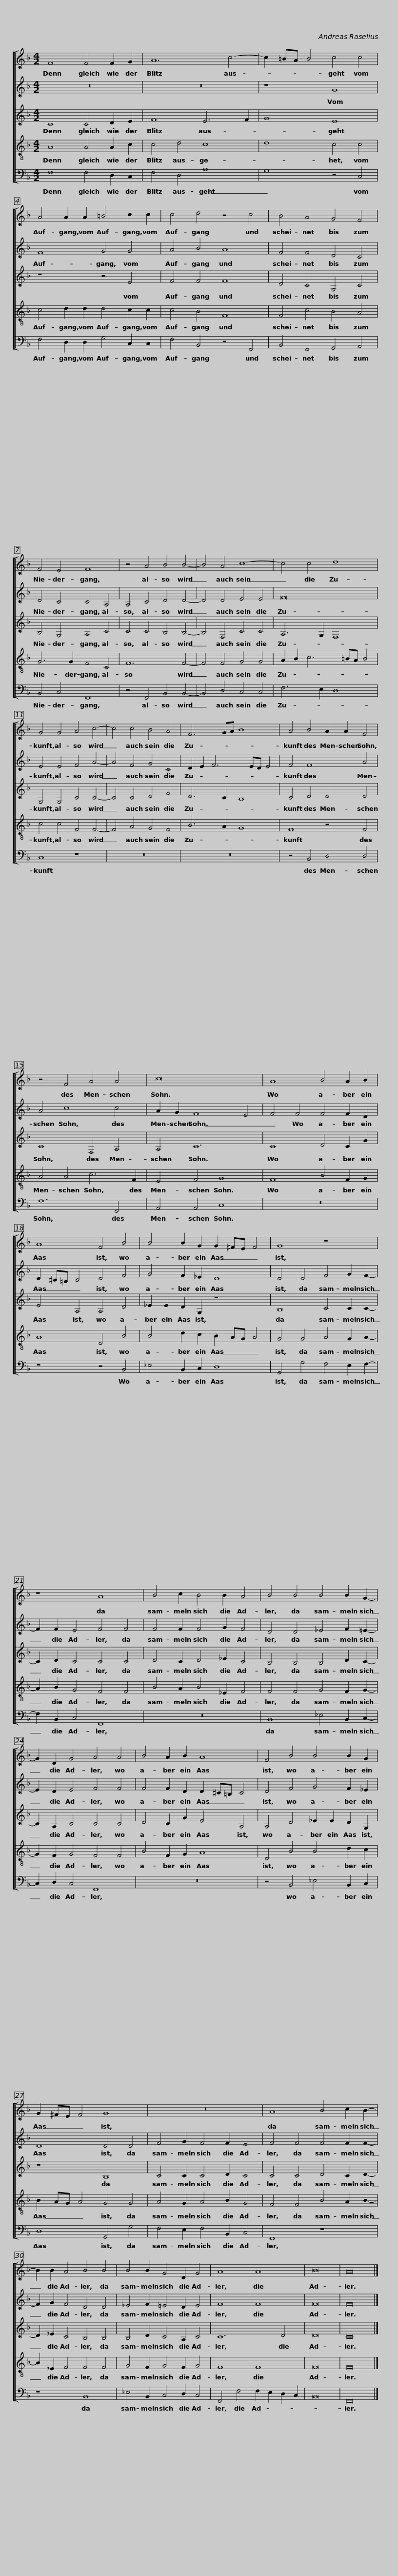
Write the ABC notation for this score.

X:1
%%score [ 1 2 3 4 5 ]
L:1/8
M:4/2
I:linebreak $
K:F
V:1 treble
V:2 treble
V:3 treble
V:4 treble-8
V:5 bass
V:1
 F8 F4 F2 G2 | A12 c4- | c2 =BA B4 c4 c4 |$ A4 A2 A2 =B4 c2 c2 | c4 d4 z4 c4 | %5
 B4 A4 G4 F4 |$ F4 E4 F8 | z4 A4 B4 B4- | B4 A4 c8- | c4 c4 d8 |$ %10
 G4 G4 A4 c4- | c4 c4 B4 A4 | F6 GA B8 | A4 B4 A2 A2 F4 |$ z4 F4 A4 A4 | %15
 c16 | A8 B4 A2 B2 |$ A8 F4 B4 | B4 B2 G2 G2 ^FE F4 | G8 z8 |$ %20
 z8 A8 | B4 c2 B4 B2 A4 | B4 B4 B4 B2 G2- |$ G2 D2 G4 A4 A4 | B4 A2 B2 A8 | %25
 F4 B4 B4 B2 G2 |$ G2 ^FE F4 G8 | z16 | A8 B4 c2 B2- |$ B2 B2 A4 B4 B4 | %30
 B4 B2 G4 D2 G4 | A8 A8 | B16 | A16 |] %34
V:2
 z16 | z16 | z8 G8 |$ F8 G4 G4 | A4 B4 A8 | %5
 F4 F4 D4 C4 |$ D4 C4 C4 A,4 | A,4 C4 D4 D4- | D4 D4 E4 E4 | F16 |$ %10
 E4 E4 F4 A4- | A4 F4 G4 C4 | D2 E2 F6 ED E4 | F4 F8 A4 |$ A4 c8 c4 | %15
 A2 G2 F8 E4 | F4 F4 F4 F2 D2 |$ D2 ^C=B, C4 D4 F4 | G4 F2 _E2 D8 | D4 D4 F4 G2 F2- |$ %20
 F2 F2 E4 F4 F4 | F4 F2 F4 G2 F4 | D4 D4 _E4 F2 =E2- |$ E2 D2 E4 F4 F4 | F4 F2 D2 D2 ^C=B, C4 | %25
 D4 F4 G4 F2 _E2 |$ D8 D4 D4 | F4 G2 F4 F2 E4 | F4 F4 F4 F2 F2- |$ F2 G2 F4 D4 D4 | %30
 _E4 F2 =E4 D2 E4 | F8 F8 | F16 | F16 |] %34
V:3
 C8 C4 D2 E2 | F8 E6 F2 | G8 E8 |$ z8 z4 E4 | F4 F4 F8 | %5
 D4 C4 G,4 C4 |$ B,4 G,4 A,4 C4 | C4 C4 B,4 B,4- | B,4 F,4 C4 C4 | A,6 G,2 F,8 |$ %10
 G,4 G,4 C4 C4- | C4 C4 D4 F4 | D6 C2 B,8 | C4 D4 D4 D4 |$ C8 F,4 A,4 | %15
 A,4 C12 | C8 D4 C2 G2 |$ E4 A,4 A,4 D4 | _E2 E2 D2 G,2 z8 | B,8 C4 C2 C2- |$ %20
 C2 D2 C4 C4 C4 | D4 C2 D4 _E2 C4 | B,4 B,4 B,4 D2 C2- |$ C2 A,2 C4 C4 C4 | D4 C2 G2 E4 A,4 | %25
 A,4 D4 _E2 E2 D2 G,2 |$ z8 B,8 | C4 C2 C4 D2 C4 | C4 C4 D4 C2 D2- |$ D2 _E2 C4 B,4 B,4 | %30
 B,4 D2 C4 A,2 C4 | C12 D4 | D16 | C16 |] %34
V:4
 A8 A4 A2 c2 | c4 d4 c8 | d8 c4 c4 |$ c4 d2 d2 d4 c2 c2 | c4 B4 F8 | %5
 F4 c4 B4 A4 |$ G6 G2 F4 C4 | F12 F4- | F4 F4 G4 G4 | A2 B2 c6 =BA B4 |$ %10
 c4 c4 F4 F4- | F4 A4 G4 F4 | B6 A2 G8 | F8 z4 F4 |$ A4 A4 c6 F2 | %15
 E4 F4 G8 | F8 B4 F2 G2 |$ A8 D4 B4 | B4 d2 c2 B2 AG A4 | G4 G4 A4 G2 A2- |$ %20
 A2 B2 G4 F4 F4 | B4 A2 B4 _E2 F4 | F4 F4 G4 F2 G2- |$ G2 F2 G4 F4 F4 | B4 F2 G2 A8 | %25
 D4 B4 B4 d2 c2 |$ B2 AG A4 G4 G4 | A4 G2 A4 B2 G4 | F4 F4 B4 A2 B2- |$ B2 _E2 F4 F4 F4 | %30
 G4 F2 G4 F2 G4 | F8 F8 | F16 | F16 |] %34
V:5
 F,8 F,4 D,2 C,2 | F,4 D,4 A,8 | G,8 z4 C,4 |$ F,4 D,2 D,2 G,4 C,2 C,2 | F,4 B,,4 z4 F,,4 | %5
 B,,4 F,,4 G,,4 A,,4 |$ B,,4 C,4 F,,8 | z4 F,,4 B,,4 B,,4- | B,,4 D,4 C,4 C,4 | F,6 E,2 D,8 |$ %10
 C,8 z8 | z16 | z16 | z4 B,,4 D,4 D,4 |$ F,12 F,,4 | %15
 A,,4 A,,4 C,8 | z16 |$ z8 z4 B,,4 | _E,4 B,,2 C,2 D,8 | G,,4 G,4 F,4 E,2 F,2- |$ %20
 F,2 B,,2 C,4 F,,8 | z16 | B,,8 _E,4 B,,2 C,2- |$ C,2 D,2 C,4 F,,8 | z16 | %25
 z4 B,,4 _E,4 B,,2 C,2 |$ D,8 G,,4 G,4 | F,4 E,2 F,4 B,,2 C,4 | F,,8 z8 |$ z8 B,,8 | %30
 _E,4 B,,2 C,4 D,2 C,4 | F,,4 F,4 F,2 E,2 D,2 C,2 | B,,16 | F,,16 |] %34
